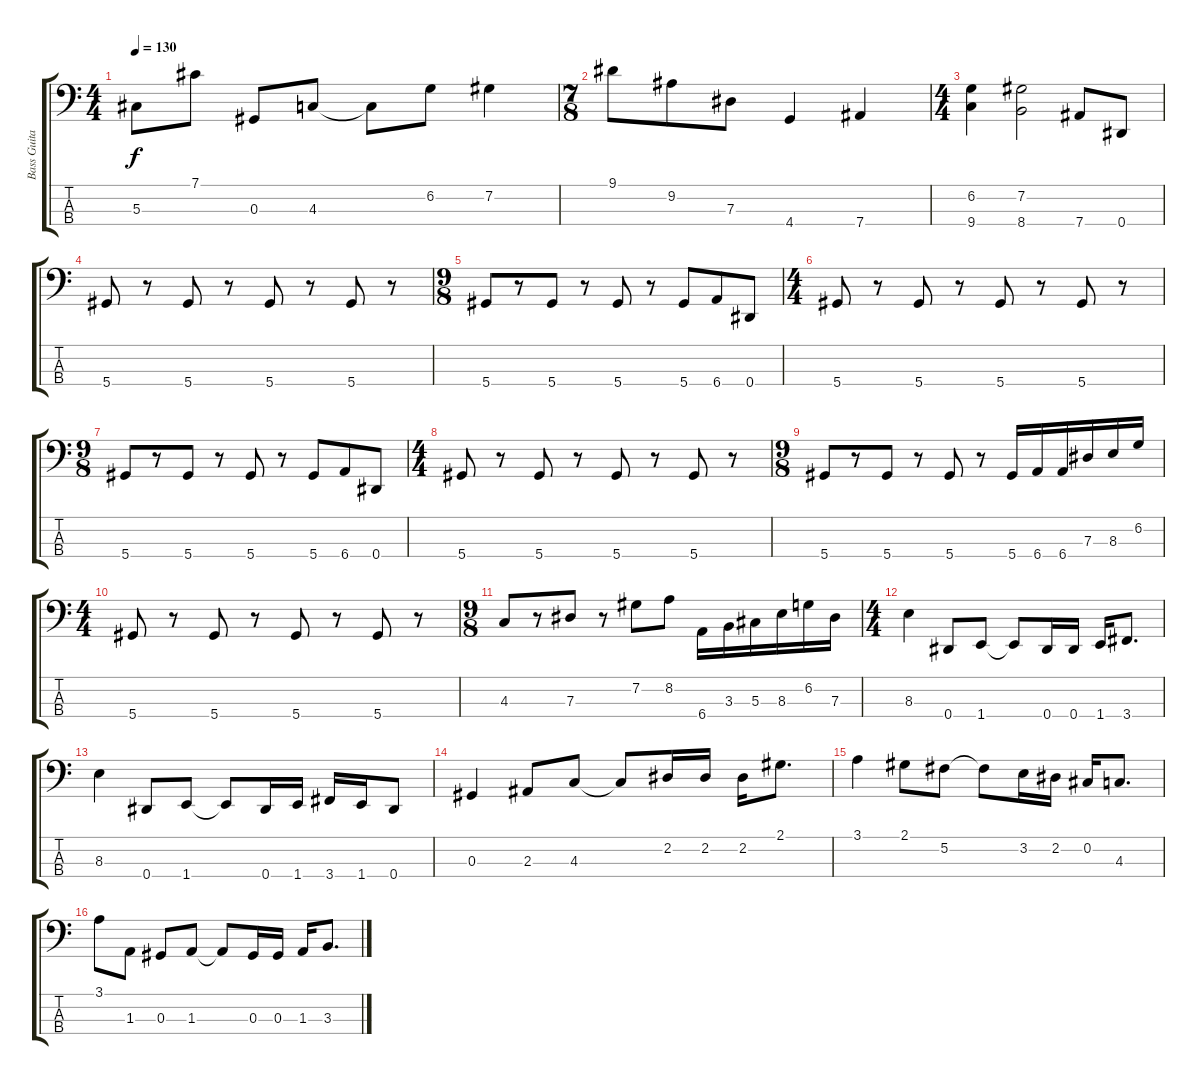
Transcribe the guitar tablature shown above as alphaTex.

\track ("Bass Guitar" "Bass Guita") {instrument slapbass1}
\staff {score tabs}
\tuning (Gb2 Db2 Ab1 Eb1) {hide}
\ts (4 4)
\tempo 130
\clef f4
\ks c
5.3.8{dy f} 7.1.8 0.3.8 4.3.8 4.3{t}.8 6.2.8 7.2.4 |
\ts (7 8)
9.1.8 9.2.8 7.3.8 4.4.4 7.4.4 |
\ts (4 4)
(6.2 9.4).4 (7.2 8.4).2 7.4.8 0.4.8 |
5.4.8 r.8 5.4.8 r.8 5.4.8 r.8 5.4.8 r.8 |
\ts (9 8)
5.4.8 r.8 5.4.8 r.8 5.4.8 r.8 5.4.8 6.4.8 0.4.8 |
\ts (4 4)
5.4.8 r.8 5.4.8 r.8 5.4.8 r.8 5.4.8 r.8 |
\ts (9 8)
5.4.8 r.8 5.4.8 r.8 5.4.8 r.8 5.4.8 6.4.8 0.4.8 |
\ts (4 4)
5.4.8 r.8 5.4.8 r.8 5.4.8 r.8 5.4.8 r.8 |
\ts (9 8)
5.4.8 r.8 5.4.8 r.8 5.4.8 r.8 5.4.16 6.4.16 6.4.16 7.3.16 8.3.16 6.2.16 |
\ts (4 4)
5.4.8 r.8 5.4.8 r.8 5.4.8 r.8 5.4.8 r.8 |
\ts (9 8)
4.3.8 r.8 7.3.8 r.8 7.2.8 8.2.8 6.4.16 3.3.16 5.3.16 8.3.16 6.2.16 7.3.16 |
\ts (4 4)
8.3.4 0.4.8 1.4.8 1.4{t}.8 0.4.16 0.4.16 1.4.16 3.4.8{d} |
8.3.4 0.4.8 1.4.8 1.4{t}.8 0.4.16 1.4.16 3.4.16 1.4.16 0.4.8 |
0.3.4 2.3.8 4.3.8 4.3{t}.8 2.2.16 2.2.16 2.2.16 2.1.8{d} |
3.1.4 2.1.8 5.2.8 5.2{t}.8 3.2.16 2.2.16 0.2.16 4.3.8{d} |
3.1.8 1.3.8 0.3.8 1.3.8 1.3{t}.8 0.3.16 0.3.16 1.3.16 3.3.8{d}
